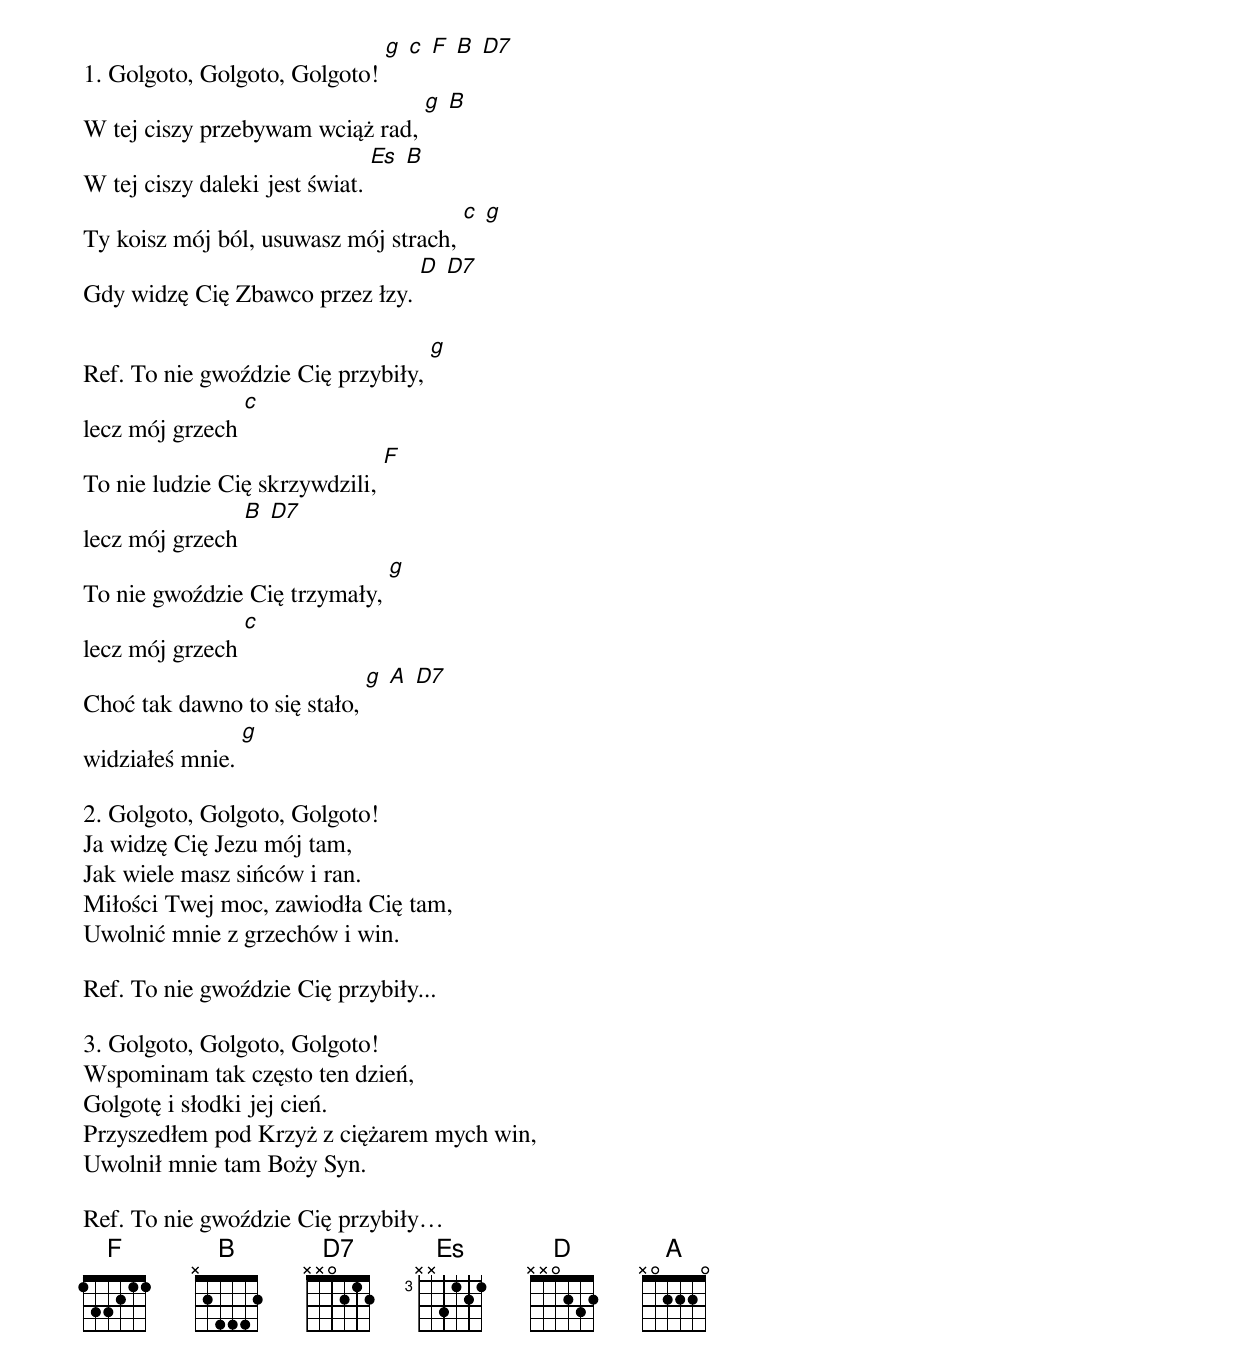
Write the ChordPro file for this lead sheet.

1. Golgoto, Golgoto, Golgoto! [g] [c] [F] [B] [D7]
W tej ciszy przebywam wciąż rad, [g] [B]
W tej ciszy daleki jest świat. [Es] [B]
Ty koisz mój ból, usuwasz mój strach, [c] [g]
Gdy widzę Cię Zbawco przez łzy. [D] [D7]

Ref. To nie gwoździe Cię przybiły, [g]
lecz mój grzech [c]
To nie ludzie Cię skrzywdzili, [F]
lecz mój grzech [B] [D7]
To nie gwoździe Cię trzymały, [g]
lecz mój grzech [c]
Choć tak dawno to się stało, [g] [A] [D7]
widziałeś mnie. [g]

2. Golgoto, Golgoto, Golgoto!
Ja widzę Cię Jezu mój tam,
Jak wiele masz sińców i ran.
Miłości Twej moc, zawiodła Cię tam,
Uwolnić mnie z grzechów i win.

Ref. To nie gwoździe Cię przybiły...

3. Golgoto, Golgoto, Golgoto!
Wspominam tak często ten dzień,
Golgotę i słodki jej cień.
Przyszedłem pod Krzyż z ciężarem mych win,
Uwolnił mnie tam Boży Syn.

Ref. To nie gwoździe Cię przybiły…
